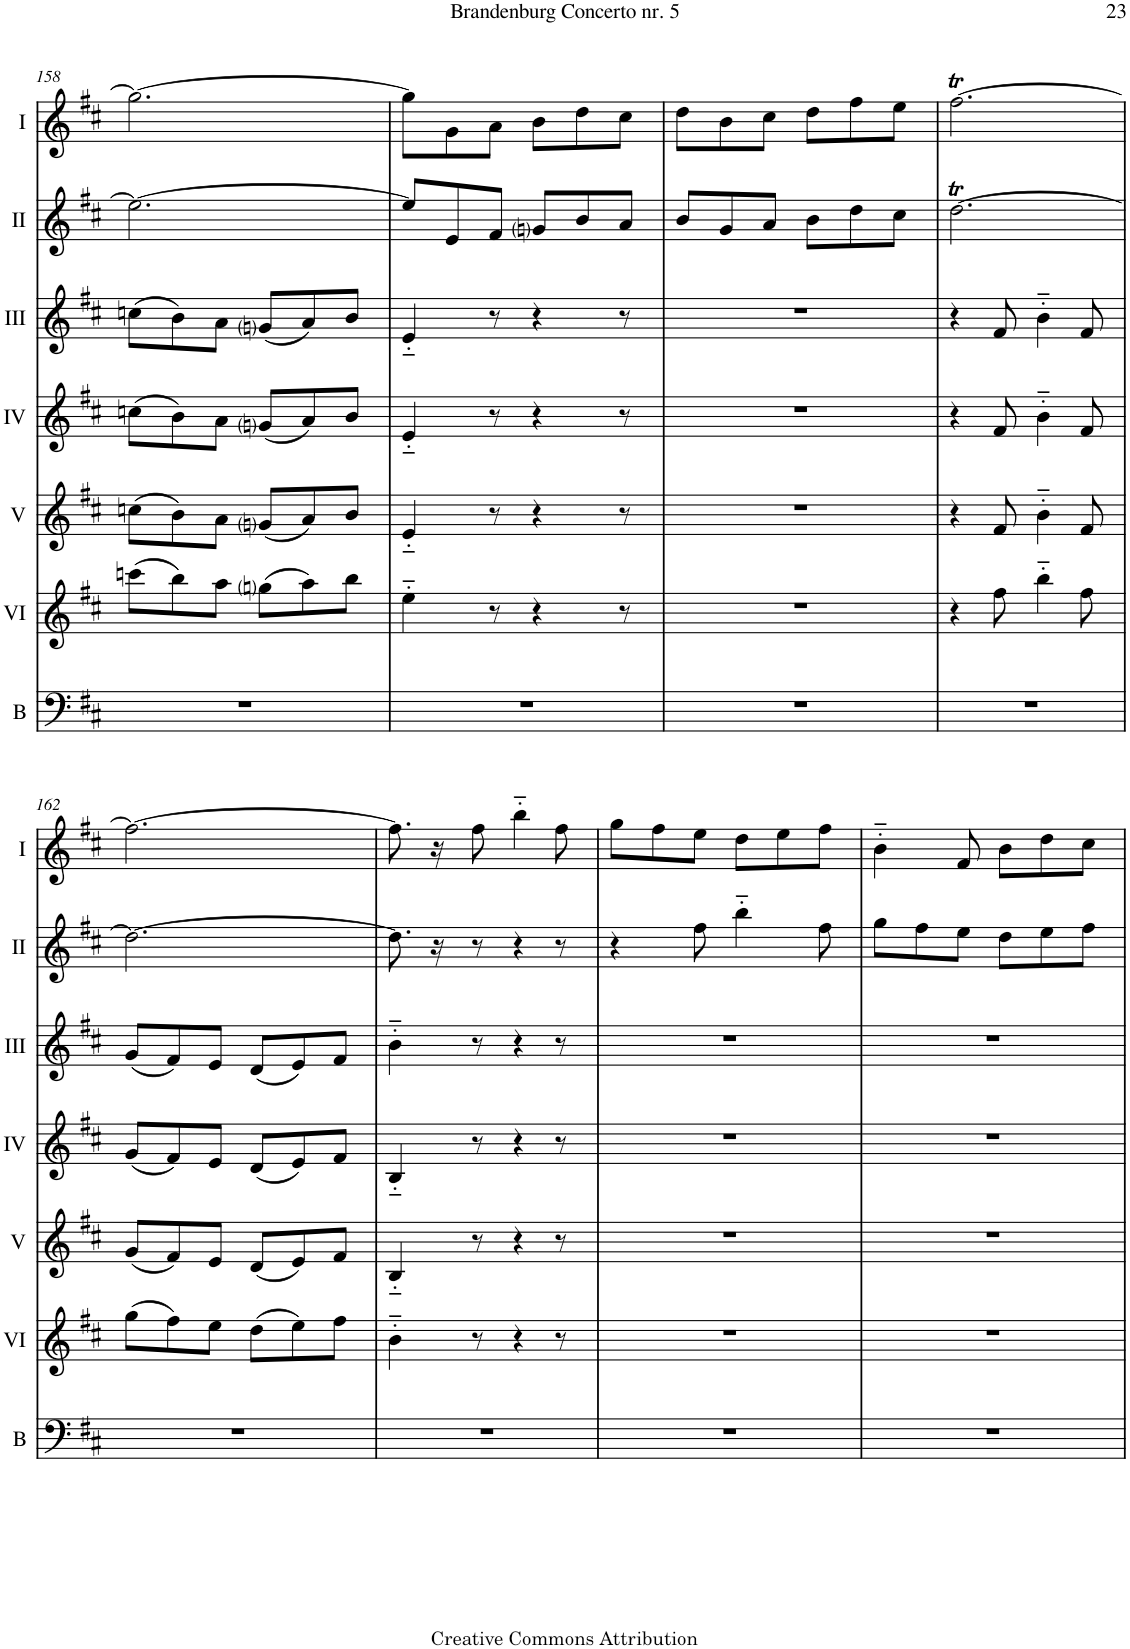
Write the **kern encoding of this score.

**kern	**kern	**kern	**kern	**kern	**kern	**kern
*part7	*part6	*part5	*part4	*part3	*part2	*part1
*staff7	*staff6	*staff5	*staff4	*staff3	*staff2	*staff1
*I"Bass	*I"Acc. 6	*I"Acc. 5	*I"Acc. 4	*I"Acc.3	*I"Acc. 2	*I"Acc. 1
*I'B	*	*	*	*	*	*
!!LO:PB:g=z
*clefF4	*clefG2	*clefG2	*clefG2	*clefG2	*clefG2	*clefG2
*Trd7c12	*Trd7c12	*	*	*	*Trd7c12	*
*k[f#c#]	*k[f#c#]	*k[f#c#]	*k[f#c#]	*k[f#c#]	*k[f#c#]	*k[f#c#]
*M6/8	*M6/8	*M6/8	*M6/8	*M6/8	*M6/8	*M6/8
=158	=158	=158	=158	=158	=158	=158
2.r	(8cccn\L	(8ccn\L	(8ccn\L	(8ccn\L	2.ee\_	2.gg\_
.	8bb\)	8b\)	8b\)	8b\)	.	.
.	8aa\J	8a\J	8a\J	8a\J	.	.
.	(8ggni\L	(8gni/L	(8gni/L	(8gni/L	.	.
.	8aa\)	8a/)	8a/)	8a/)	.	.
.	8bb\J	8b/J	8b/J	8b/J	.	.
=159	=159	=159	=159	=159	=159	=159
2.r	4ee'~\	4e'~/	4e'~/	4e'~/	8ee/L]	8gg\L]
.	.	.	.	.	8e/	8g\
.	8r	8r	8r	8r	8f#/J	8a\J
.	4r	4r	4r	4r	8gni/L	8b\L
.	.	.	.	.	8b/	8dd\
.	8r	8r	8r	8r	8a/J	8cc#\J
=160	=160	=160	=160	=160	=160	=160
2.r	2.r	2.r	2.r	2.r	8b/L	8dd\L
.	.	.	.	.	8g/	8b\
.	.	.	.	.	8a/J	8cc#\J
.	.	.	.	.	8b\L	8dd\L
.	.	.	.	.	8dd\	8ff#\
.	.	.	.	.	8cc#\J	8ee\J
=161	=161	=161	=161	=161	=161	=161
2.r	4r	4r	4r	4r	[2.ddT\	[2.ff#t\
.	8ff#\	8f#/	8f#/	8f#/	.	.
.	4bb'~\	4b'~\	4b'~\	4b'~\	.	.
.	8ff#\	8f#/	8f#/	8f#/	.	.
!!LO:LB:g=z
=162	=162	=162	=162	=162	=162	=162
2.r	(8gg\L	(8g/L	(8g/L	(8g/L	2.dd\_	2.ff#\_
.	8ff#\)	8f#/)	8f#/)	8f#/)	.	.
.	8ee\J	8e/J	8e/J	8e/J	.	.
.	(8dd\L	(8d/L	(8d/L	(8d/L	.	.
.	8ee\)	8e/)	8e/)	8e/)	.	.
.	8ff#\J	8f#/J	8f#/J	8f#/J	.	.
=163	=163	=163	=163	=163	=163	=163
2.r	4b'~\	4B'~/	4B'~/	4b'~\	8.dd\]	8.ff#\]
.	.	.	.	.	16r	16r
.	8r	8r	8r	8r	8r	8ff#\
.	4r	4r	4r	4r	4r	4bb'~\
.	8r	8r	8r	8r	8r	8ff#\
=164	=164	=164	=164	=164	=164	=164
2.r	2.r	2.r	2.r	2.r	4r	8gg\L
.	.	.	.	.	.	8ff#\
.	.	.	.	.	8ff#\	8ee\J
.	.	.	.	.	4bb'~\	8dd\L
.	.	.	.	.	.	8ee\
.	.	.	.	.	8ff#\	8ff#\J
=165	=165	=165	=165	=165	=165	=165
2.r	2.r	2.r	2.r	2.r	8gg\L	4b'~\
.	.	.	.	.	8ff#\	.
.	.	.	.	.	8ee\J	8f#/
.	.	.	.	.	8dd\L	8b\L
.	.	.	.	.	8ee\	8dd\
.	.	.	.	.	8ff#\J	8cc#\J
=	=	=	=	=	=	=
*-	*-	*-	*-	*-	*-	*-
